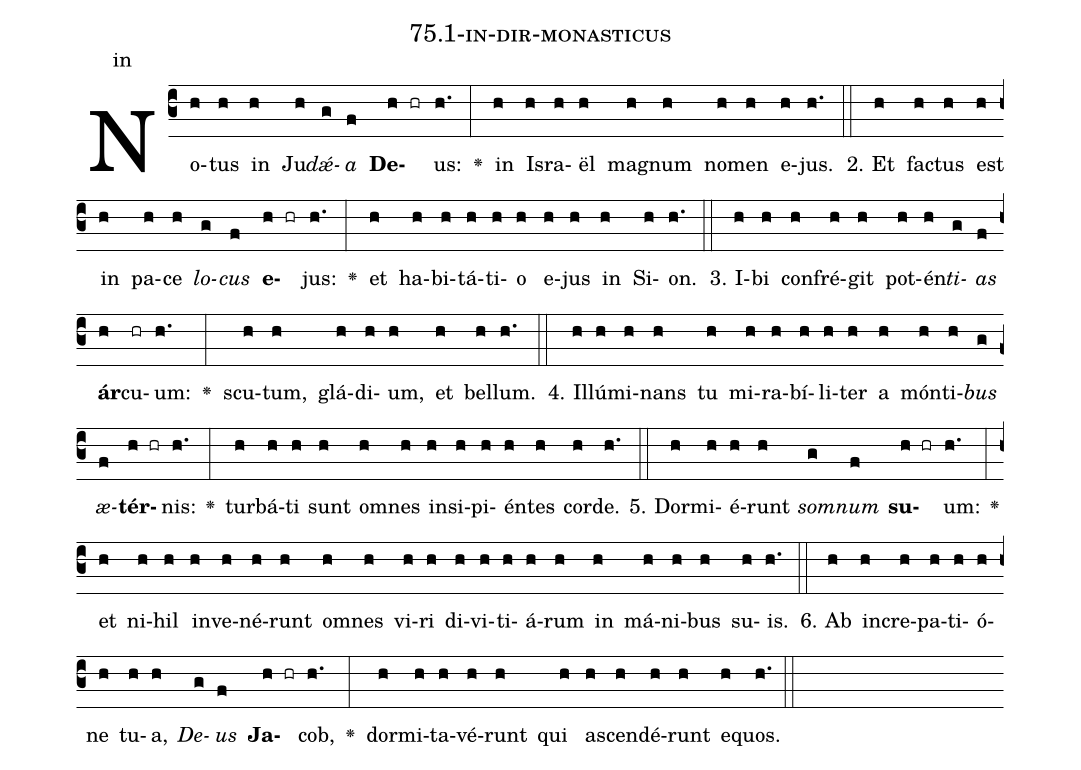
name: 75.1-in-dir-monasticus;
annotation: in;
%%
(c3)No(h)tus(h) in(h) Ju(h)<i>dǽ</i>(g)<i>a</i>(f) <b>De</b>(h hr)us:(h.) <v>\greheightstar</v>(:) in(h) Is(h)ra(h)ël(h) ma(h)gnum(h) no(h)men(h) e(h)jus.(h.) (::)
2. Et(h) fac(h)tus(h) est(h) in(h) pa(h)ce(h) <i>lo</i>(g)<i>cus</i>(f) <b>e</b>(h hr)jus:(h.) <v>\greheightstar</v>(:) et(h) ha(h)bi(h)tá(h)ti(h)o(h) e(h)jus(h) in(h) Si(h)on.(h.) (::)
3. I(h)bi(h) con(h)fré(h)git(h) pot(h)én(h)<i>ti</i>(g)<i>as</i>(f) <b>ár</b>(h)cu(hr)um:(h.) <v>\greheightstar</v>(:) scu(h)tum,(h) glá(h)di(h)um,(h) et(h) bel(h)lum.(h.) (::)
4. Il(h)lú(h)mi(h)nans(h) tu(h) mi(h)ra(h)bí(h)li(h)ter(h) a(h) món(h)ti(h)<i>bus</i>(g) <i>æ</i>(f)<b>tér</b>(h hr)nis:(h.) <v>\greheightstar</v>(:) tur(h)bá(h)ti(h) sunt(h) om(h)nes(h) in(h)si(h)pi(h)én(h)tes(h) cor(h)de.(h.) (::)
5. Dor(h)mi(h)é(h)runt(h) <i>som</i>(g)<i>num</i>(f) <b>su</b>(h hr)um:(h.) <v>\greheightstar</v>(:) et(h) ni(h)hil(h) in(h)ve(h)né(h)runt(h) om(h)nes(h) vi(h)ri(h) di(h)vi(h)ti(h)á(h)rum(h) in(h) má(h)ni(h)bus(h) su(h)is.(h.) (::)
6. Ab(h) in(h)cre(h)pa(h)ti(h)ó(h)ne(h) tu(h)a,(h) <i>De</i>(g)<i>us</i>(f) <b>Ja</b>(h hr)cob,(h.) <v>\greheightstar</v>(:) dor(h)mi(h)ta(h)vé(h)runt(h) qui(h) a(h)scen(h)dé(h)runt(h) e(h)quos.(h.) (::)
